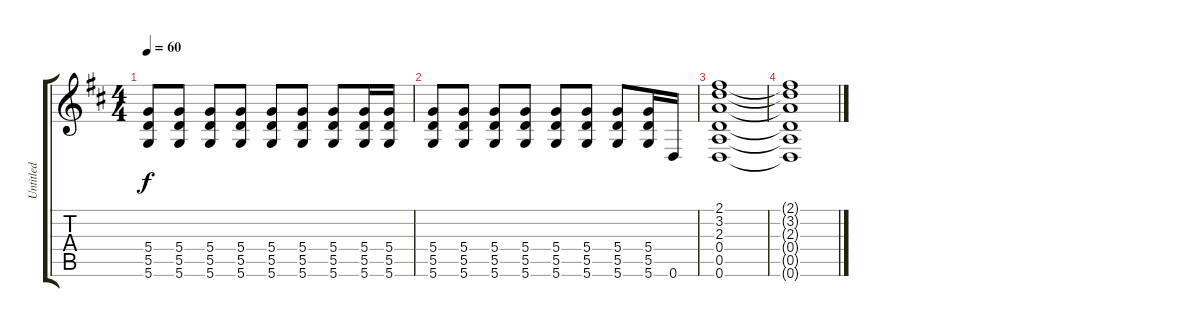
\track ("Untitled" "Untitled") {instrument electricguitarclean}
\staff {score tabs}
\tuning (E4 B3 G3 D3 A2 D2) {hide}
\ts (4 4)
\tempo 60
\clef g2
\ks d
(5.4 5.5 5.6).8{dy f} (5.4 5.5 5.6).8 (5.4 5.5 5.6).8 (5.4 5.5 5.6).8 (5.4 5.5 5.6).8 (5.4 5.5 5.6).8 (5.4 5.5 5.6).8 (5.4 5.5 5.6).16 (5.4 5.5 5.6).16 |
(5.4 5.5 5.6).8 (5.4 5.5 5.6).8 (5.4 5.5 5.6).8 (5.4 5.5 5.6).8 (5.4 5.5 5.6).8 (5.4 5.5 5.6).8 (5.4 5.5 5.6).8 (5.4 5.5 5.6).16 0.6.16 |
(2.1 3.2 2.3 0.4 0.5 0.6).1 |
(2.1{t} 3.2{t} 2.3{t} 0.4{t} 0.5{t} 0.6{t}).1
